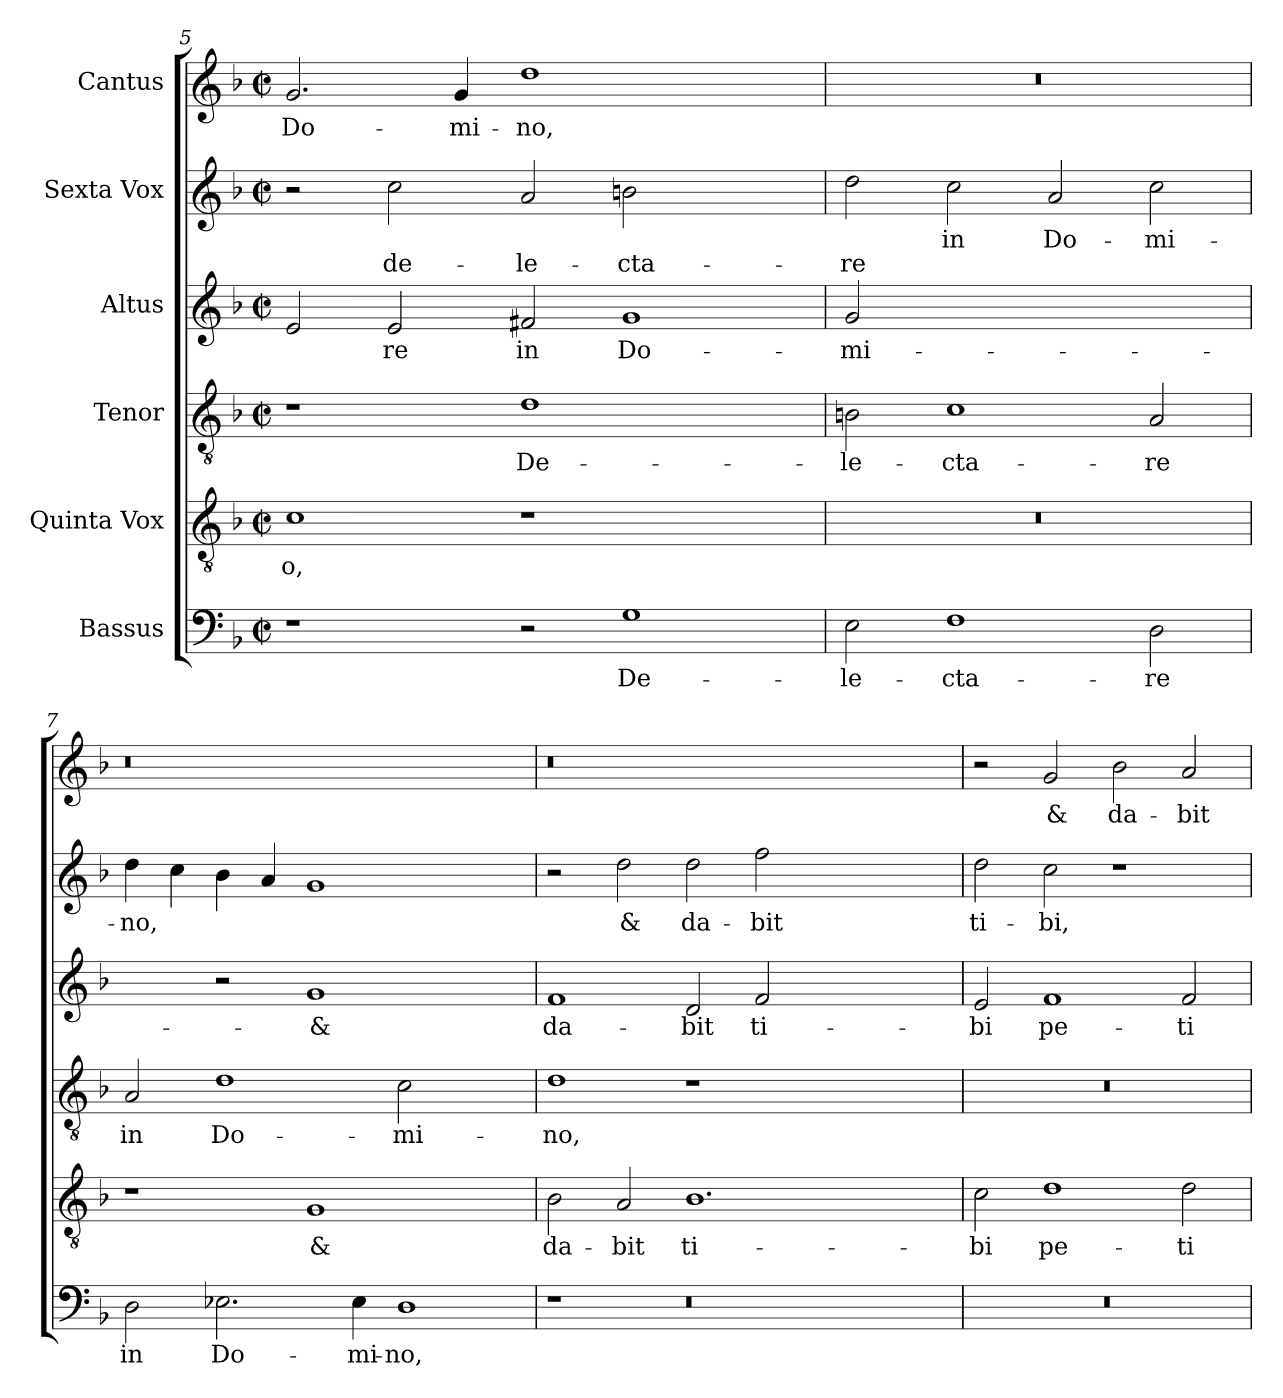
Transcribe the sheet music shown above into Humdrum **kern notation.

**kern	**text	**kern	**text	**kern	**text	**kern	**text	**kern	**text	**text	**kern	**text
*part6	*part6	*part5	*part5	*part4	*part4	*part3	*part3	*part2	*part2	*part2	*part1	*part1
*staff6	*staff6	*staff5	*staff5	*staff4	*staff4	*staff3	*staff3	*staff2	*staff2	*staff2	*staff1	*staff1
*I"Bassus	*	*I"Quinta Vox	*	*I"Tenor	*	*I"Altus	*	*I"Sexta Vox	*	*	*I"Cantus	*
!!LO:LB:g=z
*clefF4	*	*clefGv2	*	*clefGv2	*	*clefG2	*	*clefG2	*	*	*clefG2	*
*k[b-]	*	*k[b-]	*	*k[b-]	*	*k[b-]	*	*k[b-]	*	*	*k[b-]	*
*F:	*	*F:	*	*F:	*	*F:	*	*F:	*	*	*F:	*
*M4/2	*	*M4/2	*	*M4/2	*	*M4/2	*	*M4/2	*	*	*M4/2	*
*met(c|)	*	*met(c|)	*	*met(c|)	*	*met(c|)	*	*met(c|)	*	*	*met(c|)	*
=5	=5	=5	=5	=5	=5	=5	=5	=5	=5	=5	=5	=5
!	!	!	!LO:LY:b	!	!	!	!	!	!	!	!	!LO:LY:b
1r	.	1c	-o,	1r	.	2e	.	2r	.	.	2.g	Do-
!	!	!	!	!	!	!	!LO:LY:b	!	!	!LO:LY:b	!	!
.	.	.	.	.	.	2e	-re	2cc	.	de-	.	.
!	!	!	!	!	!	!	!	!	!	!	!	!LO:LY:b
.	.	.	.	.	.	.	.	.	.	.	4g	-mi-
!	!	!	!	!	!LO:LY:b	!	!LO:LY:b	!	!	!LO:LY:b	!	!LO:LY:b
2r	.	1r	.	1d	De-	2f#X	in	2a	.	-le-	1dd	-no,
!	!LO:LY:b	!	!	!	!	!	!LO:LY:b	!	!	!LO:LY:b	!	!
1G	De-	.	.	.	.	1g	Do-	2bn	.	-cta-	.	.
.	.	2ryy	.	2ryy	.	.	.	2ryy	.	.	2ryy	.
=6A	=6A	=6A	=6A	=6A	=6A	=6A	=6A	=6A	=6A	=6A	=6A	=6A
!	!LO:LY:b	!	!	!	!LO:LY:b	!	!LO:LY:b	!	!	!LO:LY:b	!	!
2E	-le-	0r	.	2Bn	-le-	2g	-mi-	2dd	.	-re	0r	.
!	!LO:LY:b	!	!	!	!LO:LY:b	!	!LO:LY:b	!	!LO:LY:b	!	!	!
1F	-cta-	.	.	1c	-cta-	[1fyy	-no,	2cc	in	.	.	.
!	!	!	!	!	!	!	!	!	!LO:LY:b	!	!	!
.	.	.	.	.	.	.	.	2a	Do-	.	.	.
!	!LO:LY:b	!	!	!	!LO:LY:b	!	!	!	!LO:LY:b	!	!	!
2D	-re	.	.	2A	-re	2fyy_	.	2cc	-mi-	.	.	.
=7A	=7A	=7A	=7A	=7A	=7A	=7A	=7A	=7A	=7A	=7A	=7A	=7A
!	!LO:LY:b	!	!	!	!LO:LY:b	!	!	!	!LO:LY:b	!	!	!
2D	in	1r	.	2A	in	2fyy]	.	4dd	-no,	.	0r	.
.	.	.	.	.	.	.	.	4cc	.	.	.	.
!	!LO:LY:b	!	!	!	!LO:LY:b	!	!	!	!	!	!	!
2.E-X	Do-	.	.	1d	Do-	2r	.	4b-	.	.	.	.
.	.	.	.	.	.	.	.	4a	.	.	.	.
!	!	!	!LO:LY:b	!	!	!	!LO:LY:b	!	!	!	!	!
.	.	1G	&	.	.	1g	&	1g	.	.	.	.
!	!LO:LY:b	!	!	!	!	!	!	!	!	!	!	!
4E-	-mi-	.	.	.	.	.	.	.	.	.	.	.
!	!LO:LY:b	!	!	!	!LO:LY:b	!	!	!	!	!	!	!
1D	-no,	.	.	2c	-mi-	.	.	.	.	.	.	.
.	.	2ryy	.	2ryy	.	2ryy	.	2ryy	.	.	2ryy	.
=8A	=8A	=8A	=8A	=8A	=8A	=8A	=8A	=8A	=8A	=8A	=8A	=8A
!	!	!	!LO:LY:b	!	!LO:LY:b	!	!LO:LY:b	!	!	!	!	!
1r	.	2B-	da-	1d	-no,	1f	da-	2r	.	.	0r	.
!	!	!	!LO:LY:b	!	!	!	!	!	!LO:LY:b	!	!	!
.	.	2A	-bit	.	.	.	.	2dd	&	.	.	.
!	!	!	!LO:LY:b	!	!	!	!LO:LY:b	!	!LO:LY:b	!	!	!
0r	.	1.B-	ti-	1r	.	2d	-bit	2dd	da-	.	.	.
!	!	!	!	!	!	!	!LO:LY:b	!	!LO:LY:b	!	!	!
.	.	.	.	.	.	2f	ti-	2ff	-bit	.	.	.
.	.	.	.	1ryy	.	1ryy	.	1ryy	.	.	1ryy	.
.	.	2ryy	.	.	.	.	.	.	.	.	.	.
=8B	=8B	=8B	=8B	=8B	=8B	=8B	=8B	=8B	=8B	=8B	=8B	=8B
!	!	!	!LO:LY:b	!	!	!	!LO:LY:b	!	!LO:LY:b	!	!	!
0r	.	2c	-bi	0r	.	2e	-bi	2dd	ti-	.	2r	.
!	!	!	!LO:LY:b	!	!	!	!LO:LY:b	!	!LO:LY:b	!	!	!LO:LY:b
.	.	1d	pe-	.	.	1f	pe-	2cc	-bi,	.	2g	&
!	!	!	!	!	!	!	!	!	!	!	!	!LO:LY:b
.	.	.	.	.	.	.	.	1r	.	.	2b-	da-
!	!	!	!LO:LY:b	!	!	!	!LO:LY:b	!	!	!	!	!LO:LY:b
.	.	2d	-ti-	.	.	2f	-ti-	.	.	.	2a	-bit
=	=	=	=	=	=	=	=	=	=	=	=	=
*-	*-	*-	*-	*-	*-	*-	*-	*-	*-	*-	*-	*-
